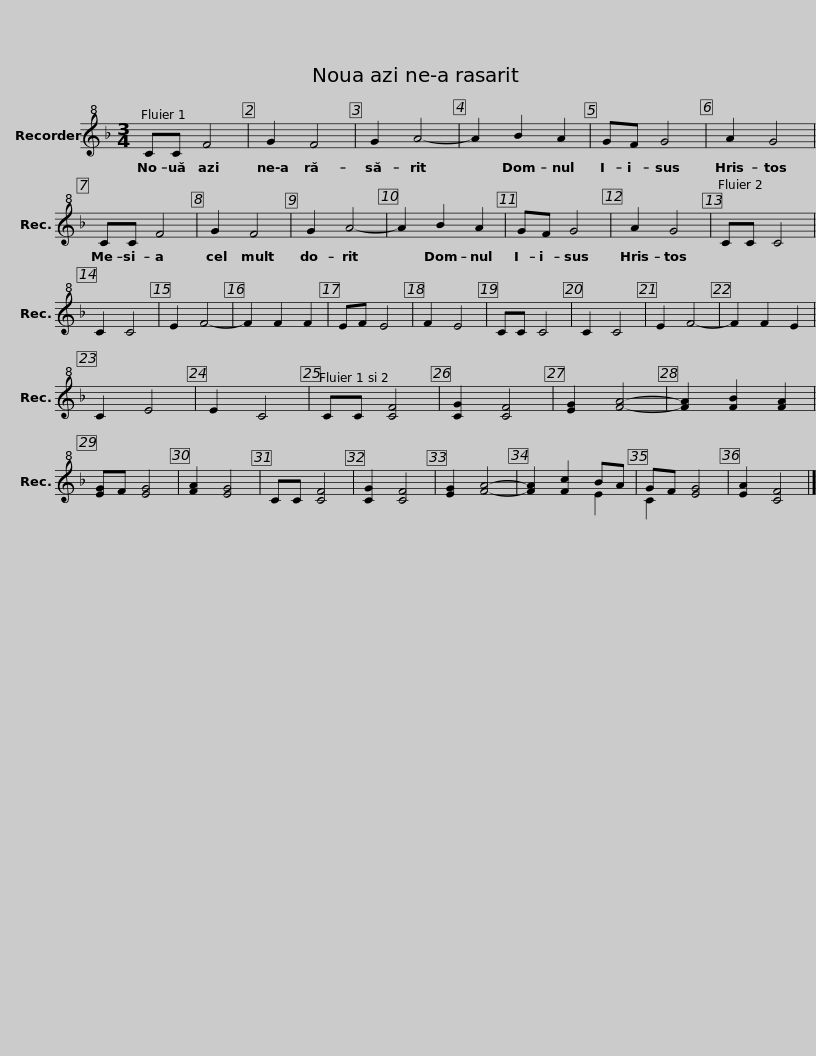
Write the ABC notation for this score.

X:1
%%score ( 1 2 )
L:1/8
M:3/4
I:linebreak $
K:F
V:1 treble+8
V:2 treble+8
V:1
 CC F4 | G2 F4 | G2 A4- | A2 B2 A2 | GF G4 | %5
 A2 G4 |$ CC F4 | G2 F4 | G2 A4- | A2 B2 A2 | %10
 GF G4 | A2 G4 |$ CC C4 | C2 C4 | E2 F4- | %15
 F2 F2 F2 | EF E4 | F2 E4 |$ CC C4 | C2 C4 | %20
 E2 F4- | F2 F2 E2 | C2 E4 | E2 C4 |$ CC [CF]4 | %25
 [CG]2 [CF]4 | [EG]2 [FA]4- | [FA]2 [FB]2 [FA]2 | [EG]F [EG]4 | [FA]2 [EG]4 |$ %30
 CC [CF]4 | [CG]2 [CF]4 | [EG]2 [FA]4- | [FA]2 [Fc]2 BA | GF [EG]4 | %35
 [EA]2 [CF]4 |] %36
V:2
 x6 | x6 | x6 | x6 | x6 | %5
 x6 |$ x6 | x6 | x6 | x6 | %10
 x6 | x6 |$ x6 | x6 | x6 | %15
 x6 | x6 | x6 |$ x6 | x6 | %20
 x6 | x6 | x6 | x6 |$ x6 | %25
 x6 | x6 | x6 | x6 | x6 |$ %30
 x6 | x6 | x6 | x4 E2 | C2 x4 | %35
 x6 |] %36
